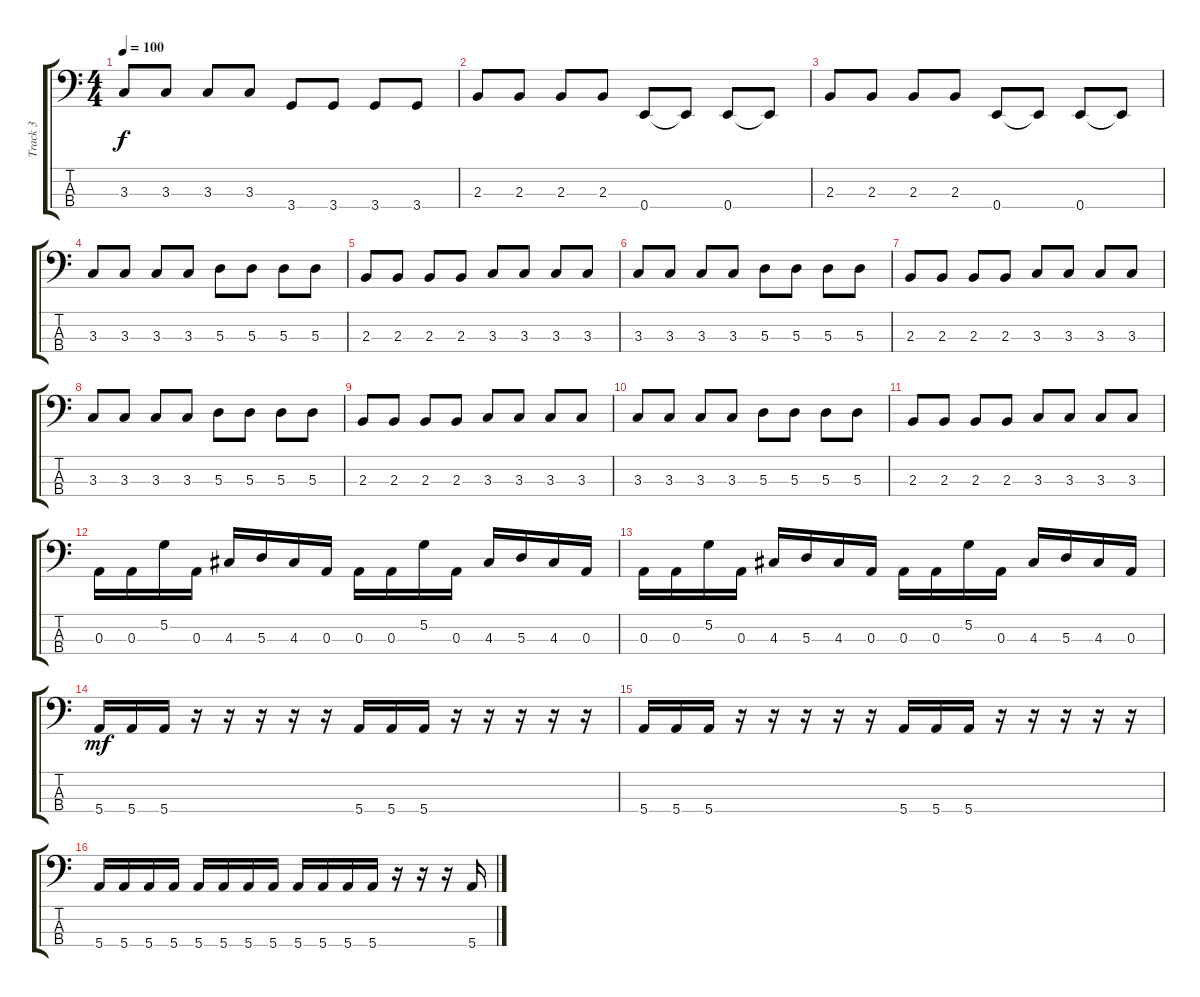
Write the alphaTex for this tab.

\track ("Track 3" "Track 3") {instrument electricbassfinger}
\staff {score tabs}
\tuning (G2 D2 A1 E1) {hide}
\ts (4 4)
\tempo 100
\clef f4
\ks c
3.3.8{dy f} 3.3.8 3.3.8 3.3.8 3.4.8 3.4.8 3.4.8 3.4.8 |
2.3.8 2.3.8 2.3.8 2.3.8 0.4.8 0.4{t}.8 0.4.8 0.4{t}.8 |
2.3.8 2.3.8 2.3.8 2.3.8 0.4.8 0.4{t}.8 0.4.8 0.4{t}.8 |
3.3.8 3.3.8 3.3.8 3.3.8 5.3.8 5.3.8 5.3.8 5.3.8 |
2.3.8 2.3.8 2.3.8 2.3.8 3.3.8 3.3.8 3.3.8 3.3.8 |
3.3.8 3.3.8 3.3.8 3.3.8 5.3.8 5.3.8 5.3.8 5.3.8 |
2.3.8 2.3.8 2.3.8 2.3.8 3.3.8 3.3.8 3.3.8 3.3.8 |
3.3.8 3.3.8 3.3.8 3.3.8 5.3.8 5.3.8 5.3.8 5.3.8 |
2.3.8 2.3.8 2.3.8 2.3.8 3.3.8 3.3.8 3.3.8 3.3.8 |
3.3.8 3.3.8 3.3.8 3.3.8 5.3.8 5.3.8 5.3.8 5.3.8 |
2.3.8 2.3.8 2.3.8 2.3.8 3.3.8 3.3.8 3.3.8 3.3.8 |
0.3.16 0.3.16 5.2.16 0.3.16 4.3.16 5.3.16 4.3.16 0.3.16 0.3.16 0.3.16 5.2.16 0.3.16 4.3.16 5.3.16 4.3.16 0.3.16 |
0.3.16 0.3.16 5.2.16 0.3.16 4.3.16 5.3.16 4.3.16 0.3.16 0.3.16 0.3.16 5.2.16 0.3.16 4.3.16 5.3.16 4.3.16 0.3.16 |
5.4.16{dy mf} 5.4.16 5.4.16 r.16 r.16 r.16 r.16 r.16 5.4.16 5.4.16 5.4.16 r.16 r.16 r.16 r.16 r.16 |
5.4.16 5.4.16 5.4.16 r.16 r.16 r.16 r.16 r.16 5.4.16 5.4.16 5.4.16 r.16 r.16 r.16 r.16 r.16 |
5.4.16 5.4.16 5.4.16 5.4.16 5.4.16 5.4.16 5.4.16 5.4.16 5.4.16 5.4.16 5.4.16 5.4.16 r.16 r.16 r.16 5.4.16
